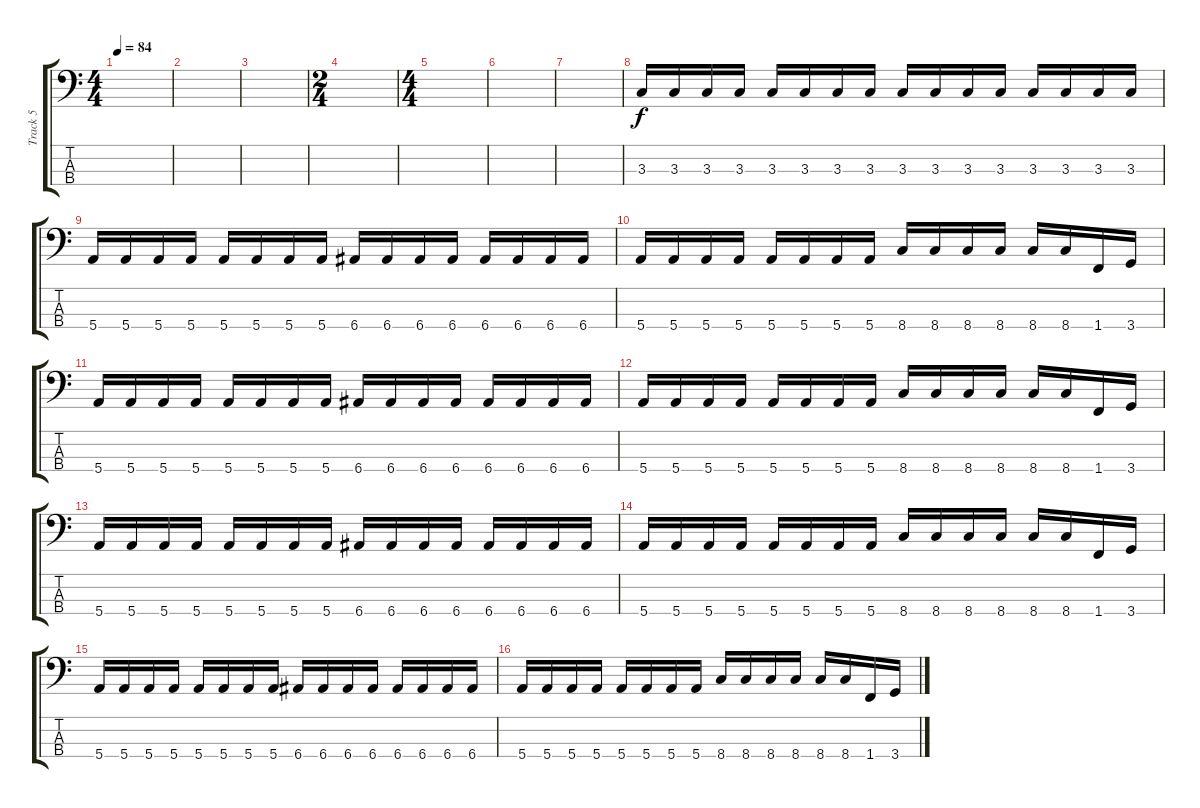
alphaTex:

\track ("Track 5" "Track 5") {instrument electricbassfinger}
\staff {score tabs}
\tuning (G2 D2 A1 E1) {hide}
\ts (4 4)
\tempo 84
\clef f4
\ks c
|
|
|
\ts (2 4)
|
\ts (4 4)
|
|
|
3.3.16 3.3.16 3.3.16 3.3.16 3.3.16 3.3.16 3.3.16 3.3.16 3.3.16 3.3.16 3.3.16 3.3.16 3.3.16 3.3.16 3.3.16 3.3.16 |
5.4.16 5.4.16 5.4.16 5.4.16 5.4.16 5.4.16 5.4.16 5.4.16 6.4.16 6.4.16 6.4.16 6.4.16 6.4.16 6.4.16 6.4.16 6.4.16 |
5.4.16 5.4.16 5.4.16 5.4.16 5.4.16 5.4.16 5.4.16 5.4.16 8.4.16 8.4.16 8.4.16 8.4.16 8.4.16 8.4.16 1.4.16 3.4.16 |
5.4.16 5.4.16 5.4.16 5.4.16 5.4.16 5.4.16 5.4.16 5.4.16 6.4.16 6.4.16 6.4.16 6.4.16 6.4.16 6.4.16 6.4.16 6.4.16 |
5.4.16 5.4.16 5.4.16 5.4.16 5.4.16 5.4.16 5.4.16 5.4.16 8.4.16 8.4.16 8.4.16 8.4.16 8.4.16 8.4.16 1.4.16 3.4.16 |
5.4.16 5.4.16 5.4.16 5.4.16 5.4.16 5.4.16 5.4.16 5.4.16 6.4.16 6.4.16 6.4.16 6.4.16 6.4.16 6.4.16 6.4.16 6.4.16 |
5.4.16 5.4.16 5.4.16 5.4.16 5.4.16 5.4.16 5.4.16 5.4.16 8.4.16 8.4.16 8.4.16 8.4.16 8.4.16 8.4.16 1.4.16 3.4.16 |
5.4.16 5.4.16 5.4.16 5.4.16 5.4.16 5.4.16 5.4.16 5.4.16 6.4.16 6.4.16 6.4.16 6.4.16 6.4.16 6.4.16 6.4.16 6.4.16 |
5.4.16 5.4.16 5.4.16 5.4.16 5.4.16 5.4.16 5.4.16 5.4.16 8.4.16 8.4.16 8.4.16 8.4.16 8.4.16 8.4.16 1.4.16 3.4.16
